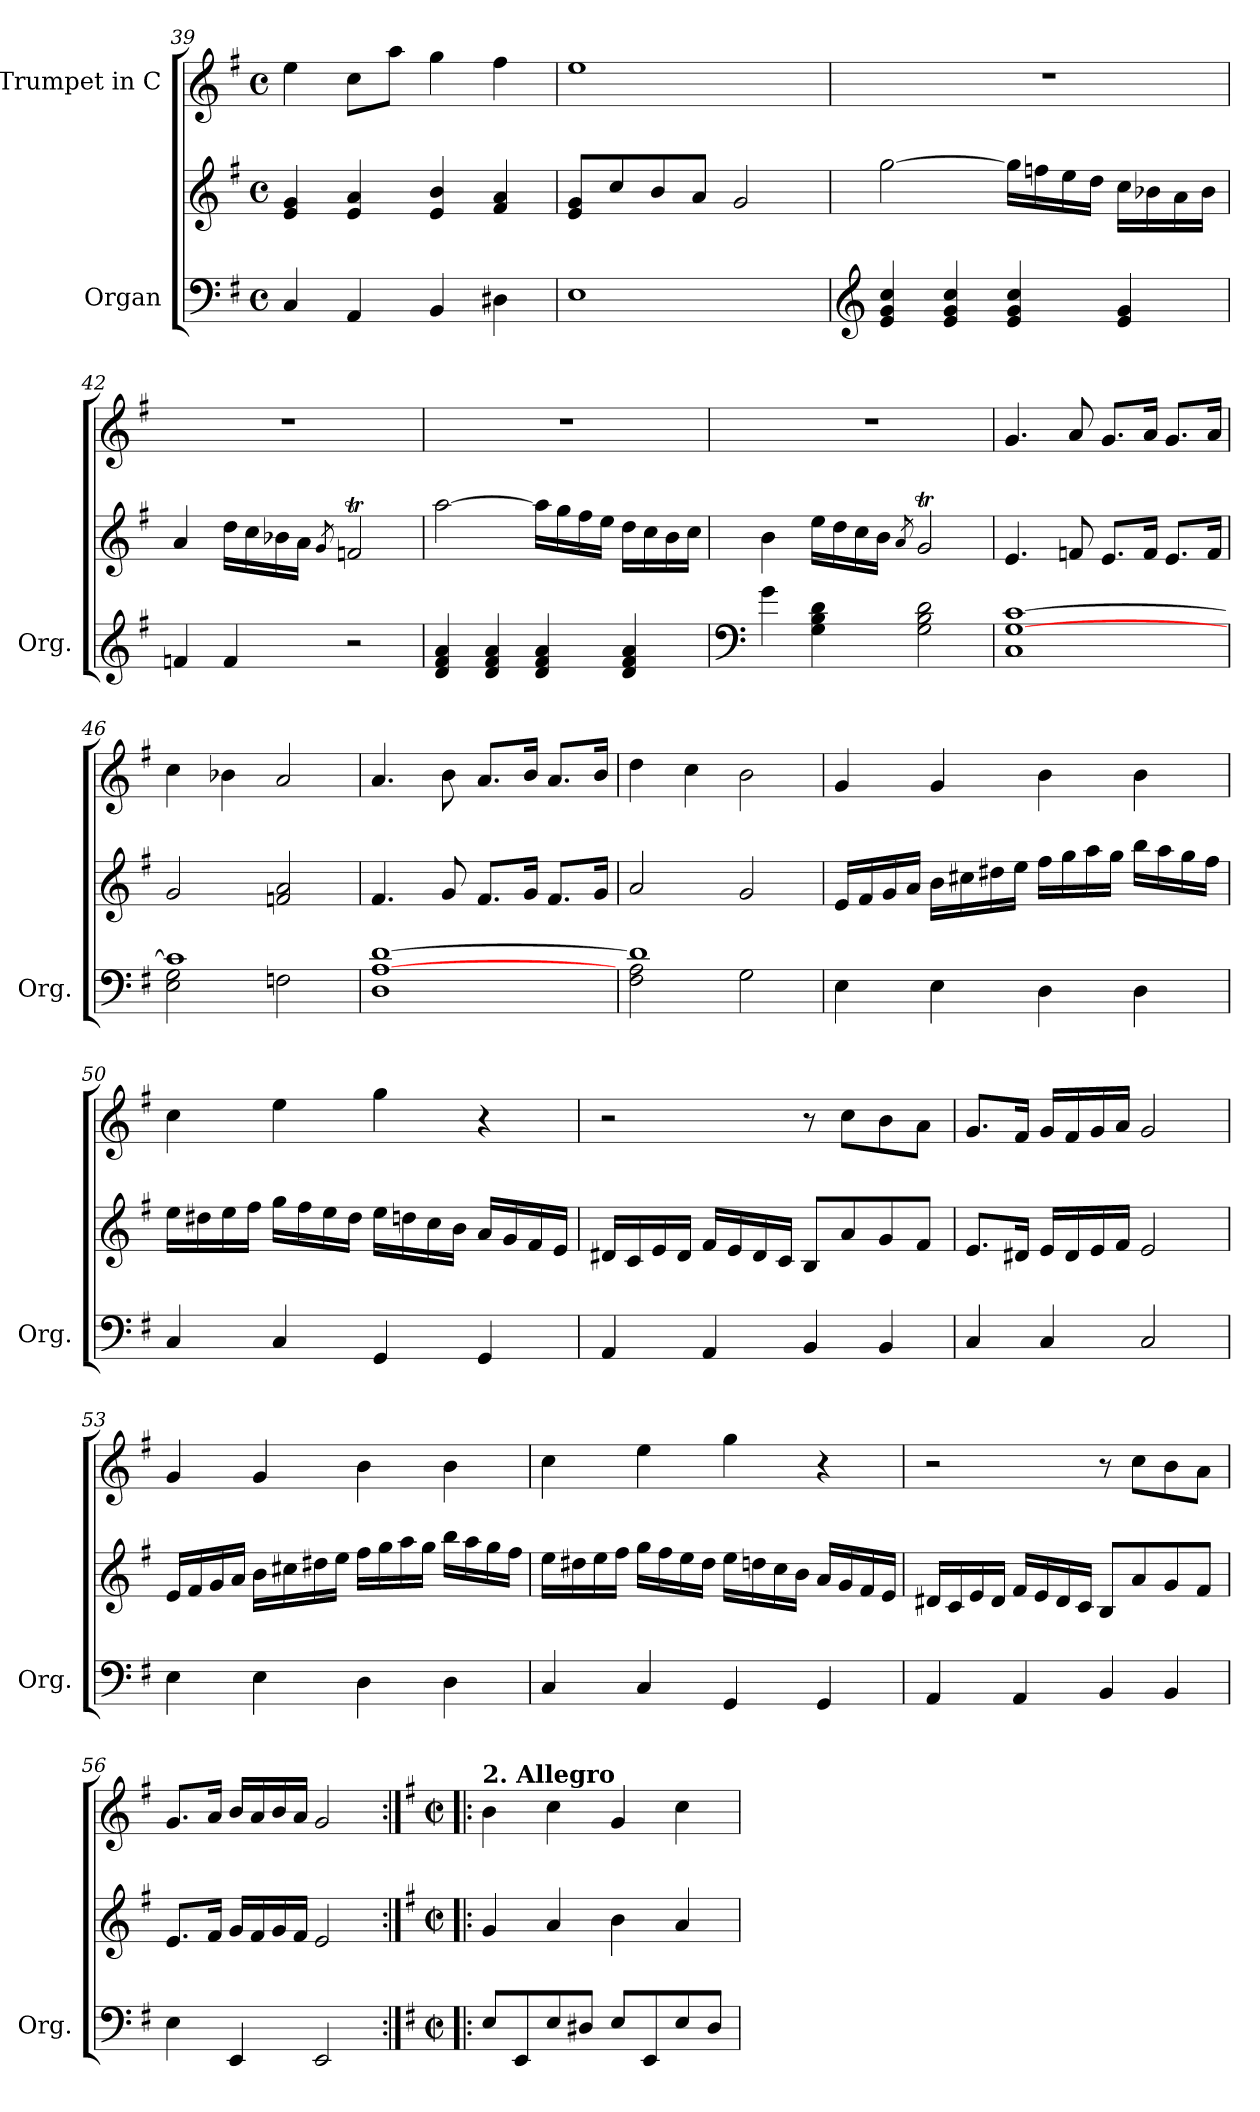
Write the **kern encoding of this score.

**kern	**kern	**kern
*part2	*part2	*part1
*staff3	*staff2	*staff1
*I"Organ	*	*I"Trumpet in C
*I'Org.	*	*
!!LO:LB:g=z
*clefF4	*clefG2	*clefG2
*k[f#]	*k[f#]	*k[f#]
*G:	*G:	*G:
*M4/4	*M4/4	*M4/4
*met(c)	*met(c)	*met(c)
=39	=39	=39
4C/	4e/ 4g/	4ee\
4AA/	4e/ 4a/	8cc\L
.	.	8aa\J
4BB/	4e/ 4b/	4gg\
4D#X\	4f#/ 4a/	4ff#\
=40	=40	=40
1E	8e/ 8g/L	1ee
.	8cc/	.
.	8b/	.
.	8a/J	.
.	2g/	.
=41	=41	=41
*clefG2	*	*
4e/ 4g/ 4cc/	[2gg\	1r
4e/ 4g/ 4cc/	.	.
4e/ 4g/ 4cc/	16gg\LL]	.
.	16ffn\	.
.	16ee\	.
.	16dd\JJ	.
4e/ 4g/	16cc\LL	.
.	16b-X\	.
.	16a\	.
.	16b-\JJ	.
=42	=42	=42
4fn/	4a/	1r
4f/	16dd\LL	.
.	16cc\	.
.	16b-X\	.
.	16a\JJ	.
.	8qg/	.
2r	2fnT/	.
!!LO:LB:g=z
=43	=43	=43
4d/ 4f#/ 4a/	[2aa\	1r
4d/ 4f#/ 4a/	.	.
4d/ 4f#/ 4a/	16aa\LL]	.
.	16gg\	.
.	16ff#\	.
.	16ee\JJ	.
4d/ 4f#/ 4a/	16dd\LL	.
.	16cc\	.
.	16b\	.
.	16cc\JJ	.
=44	=44	=44
*clefF4	*	*
4g\	4b\	1r
4G\ 4B\ 4d\	16ee\LL	.
.	16dd\	.
.	16cc\	.
.	16b\JJ	.
.	8qa/	.
2G\ 2B\ 2d\	2gT/	.
=45	=45	=45
1C [1G [1c	4.e/	4.g/
.	8fn/	8a/
.	8.e/L	8.g/L
.	16f/Jk	16a/Jk
.	8.e/L	8.g/L
.	16f/Jk	16a/Jk
=46	=46	=46
*^	*	*
1c]	2E\ 2G\	2g/	4cc\
.	.	.	4b-X\
.	2Fn\	2fn/ 2a/	2a/
=47	=47	=47	=47
[>1A [>1d	1D	4.f#/	4.a/
.	.	8g/	8b\
.	.	8.f#/L	8.a/L
.	.	16g/Jk	16b/Jk
.	.	8.f#/L	8.a/L
.	.	16g/Jk	16b/Jk
!!LO:LB:g=z
=48	=48	=48	=48
1d]	2F#\ 2A\	2a/	4dd\
.	.	.	4cc\
.	2G\	2g/	2b\
*v	*v	*	*
=49	=49	=49
4E\	16e/LL	4g/
.	16f#/	.
.	16g/	.
.	16a/JJ	.
4E\	16b\LL	4g/
.	16cc#X\	.
.	16dd#X\	.
.	16ee\JJ	.
4D\	16ff#\LL	4b\
.	16gg\	.
.	16aa\	.
.	16gg\JJ	.
4D\	16bb\LL	4b\
.	16aa\	.
.	16gg\	.
.	16ff#\JJ	.
=50	=50	=50
4C/	16ee\LL	4cc\
.	16dd#X\	.
.	16ee\	.
.	16ff#\JJ	.
4C/	16gg\LL	4ee\
.	16ff#\	.
.	16ee\	.
.	16dd#\JJ	.
4GG/	16ee\LL	4gg\
.	16ddn\	.
.	16cc\	.
.	16b\JJ	.
4GG/	16a/LL	4r
.	16g/	.
.	16f#/	.
.	16e/JJ	.
!!LO:PB:g=z
=51	=51	=51
4AA/	16d#X/LL	2r
.	16c/	.
.	16e/	.
.	16d#/JJ	.
4AA/	16f#/LL	.
.	16e/	.
.	16d#/	.
.	16c/JJ	.
4BB/	8B/L	8r
.	8a/	8cc\L
4BB/	8g/	8b\
.	8f#/J	8a\J
=52	=52	=52
4C/	8.e/L	8.g/L
.	16d#X/Jk	16f#/Jk
4C/	16e/LL	16g/LL
.	16d#/	16f#/
.	16e/	16g/
.	16f#/JJ	16a/JJ
2C/	2e/	2g/
=53	=53	=53
4E\	16e/LL	4g/
.	16f#/	.
.	16g/	.
.	16a/JJ	.
4E\	16b\LL	4g/
.	16cc#X\	.
.	16dd#X\	.
.	16ee\JJ	.
4D\	16ff#\LL	4b\
.	16gg\	.
.	16aa\	.
.	16gg\JJ	.
4D\	16bb\LL	4b\
.	16aa\	.
.	16gg\	.
.	16ff#\JJ	.
!!LO:LB:g=z
=54	=54	=54
4C/	16ee\LL	4cc\
.	16dd#X\	.
.	16ee\	.
.	16ff#\JJ	.
4C/	16gg\LL	4ee\
.	16ff#\	.
.	16ee\	.
.	16dd#\JJ	.
4GG/	16ee\LL	4gg\
.	16ddn\	.
.	16cc\	.
.	16b\JJ	.
4GG/	16a/LL	4r
.	16g/	.
.	16f#/	.
.	16e/JJ	.
=55	=55	=55
4AA/	16d#X/LL	2r
.	16c/	.
.	16e/	.
.	16d#/JJ	.
4AA/	16f#/LL	.
.	16e/	.
.	16d#/	.
.	16c/JJ	.
4BB/	8B/L	8r
.	8a/	8cc\L
4BB/	8g/	8b\
.	8f#/J	8a\J
=56	=56	=56
4E\	8.e/L	8.g/L
.	16f#/Jk	16a/Jk
4EE/	16g/LL	16b/LL
.	16f#/	16a/
.	16g/	16b/
.	16f#/JJ	16a/JJ
2EE/	2e/	2g/
!!LO:LB:g=z
=57:|!|:	=57:|!|:	=57:|!|:
*k[f#]	*k[f#]	*k[f#]
*G:	*G:	*G:
*M2/2	*M2/2	*M2/2
*met(c|)	*met(c|)	*met(c|)
!	!	!LO:TX:a:B:t=2. Allegro
8E/L	4g/	4b\
8EE/	.	.
8E/	4a/	4cc\
8D#X/J	.	.
8E/L	4b\	4g/
8EE/	.	.
8E/	4a/	4cc\
8D#/J	.	.
=	=	=
*-	*-	*-
